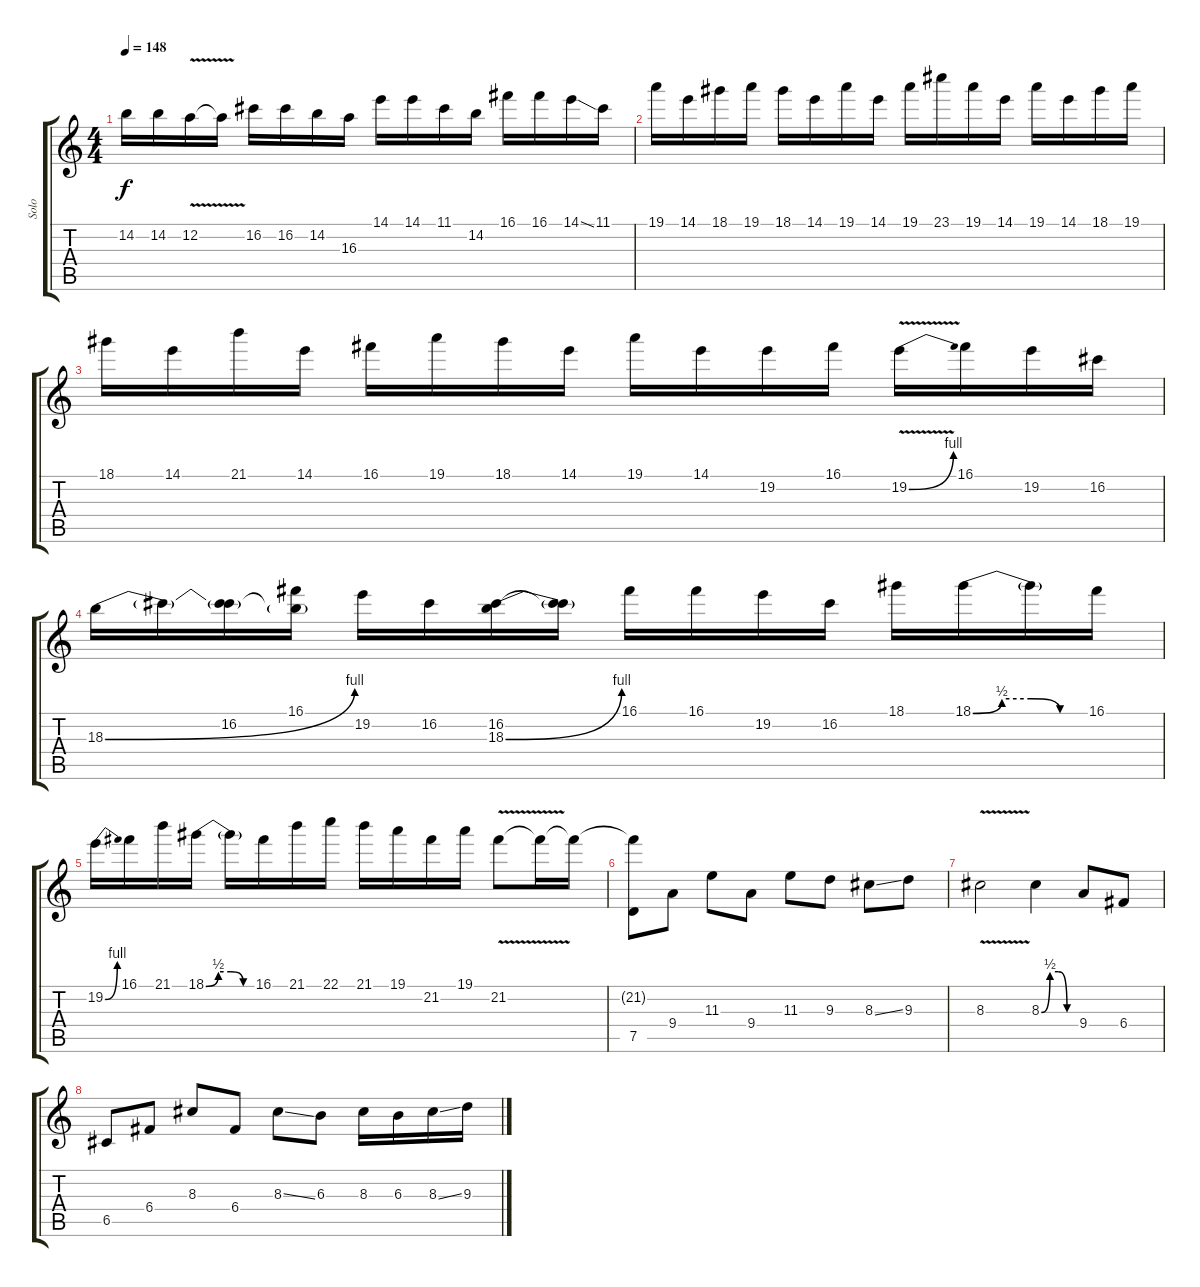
\track ("Solo" "Solo") {instrument distortionguitar}
\staff {score tabs}
\tuning (D4 A3 F3 C3 G2 C2) {hide}
\ts (4 4)
\tempo 148
\clef g2
\ks c
14.2.16{dy f} 14.2.16 12.2{v}.16 12.2{t}.16 16.2.16 16.2.16 14.2.16 16.3.16 14.1.16 14.1.16 11.1.16 14.2.16 16.1.16 16.1.16 14.1{ss}.16 11.1.16 |
19.1.16 14.1.16 18.1.16 19.1.16 18.1.16 14.1.16 19.1.16 14.1.16 19.1.16 23.1.16 19.1.16 14.1.16 19.1.16 14.1.16 18.1.16 19.1.16 |
18.1.16 14.1.16 21.1.16 14.1.16 16.1.16 19.1.16 18.1.16 14.1.16 19.1.16 14.1.16 19.2.16 16.1.16 19.2{be (bend 0 0 60 4) v}.16 16.1.16 19.2.16 16.2.16 |
18.3{be (bend 0 0 60 4)}.16 18.3{t}.16 (16.2 18.3{t}).16 (16.1 18.3{t}).16 19.2.16 16.2.16 (16.2 18.3{be (bend 0 0 60 4)}).16 (16.2{t} 18.3{t}).16 16.1.16 16.1.16 19.2.16 16.2.16 18.1.16 18.1{be (custom 0 0 15 2 30 2 45 0 60 0)}.16 18.1{t}.16 16.1.16 |
19.2{be (bend 0 0 60 4)}.16 16.1.16 21.1.16 18.1{be (custom 0 0 15 2 30 2 45 0 60 0)}.16 18.1{t}.16 16.1.16 21.1.16 22.1.16 21.1.16 19.1.16 21.2.16 19.1.16 21.2{v}.8 21.2{t}.16 21.2{t}.16 |
(21.2{t} 7.5).8{volume 14} 9.4.8 11.3.8 9.4.8 11.3.8 9.3.8 8.3{ss}.8 9.3.8 |
8.3{v}.2 8.3{be (custom 0 0 15 2 30 2 45 0 60 0)}.4 9.4.8 6.4.8 |
6.5.8 6.4.8 8.3.8 6.4.8 8.3{ss}.8 6.3.8 8.3.16 6.3.16 8.3{ss}.16 9.3.16
